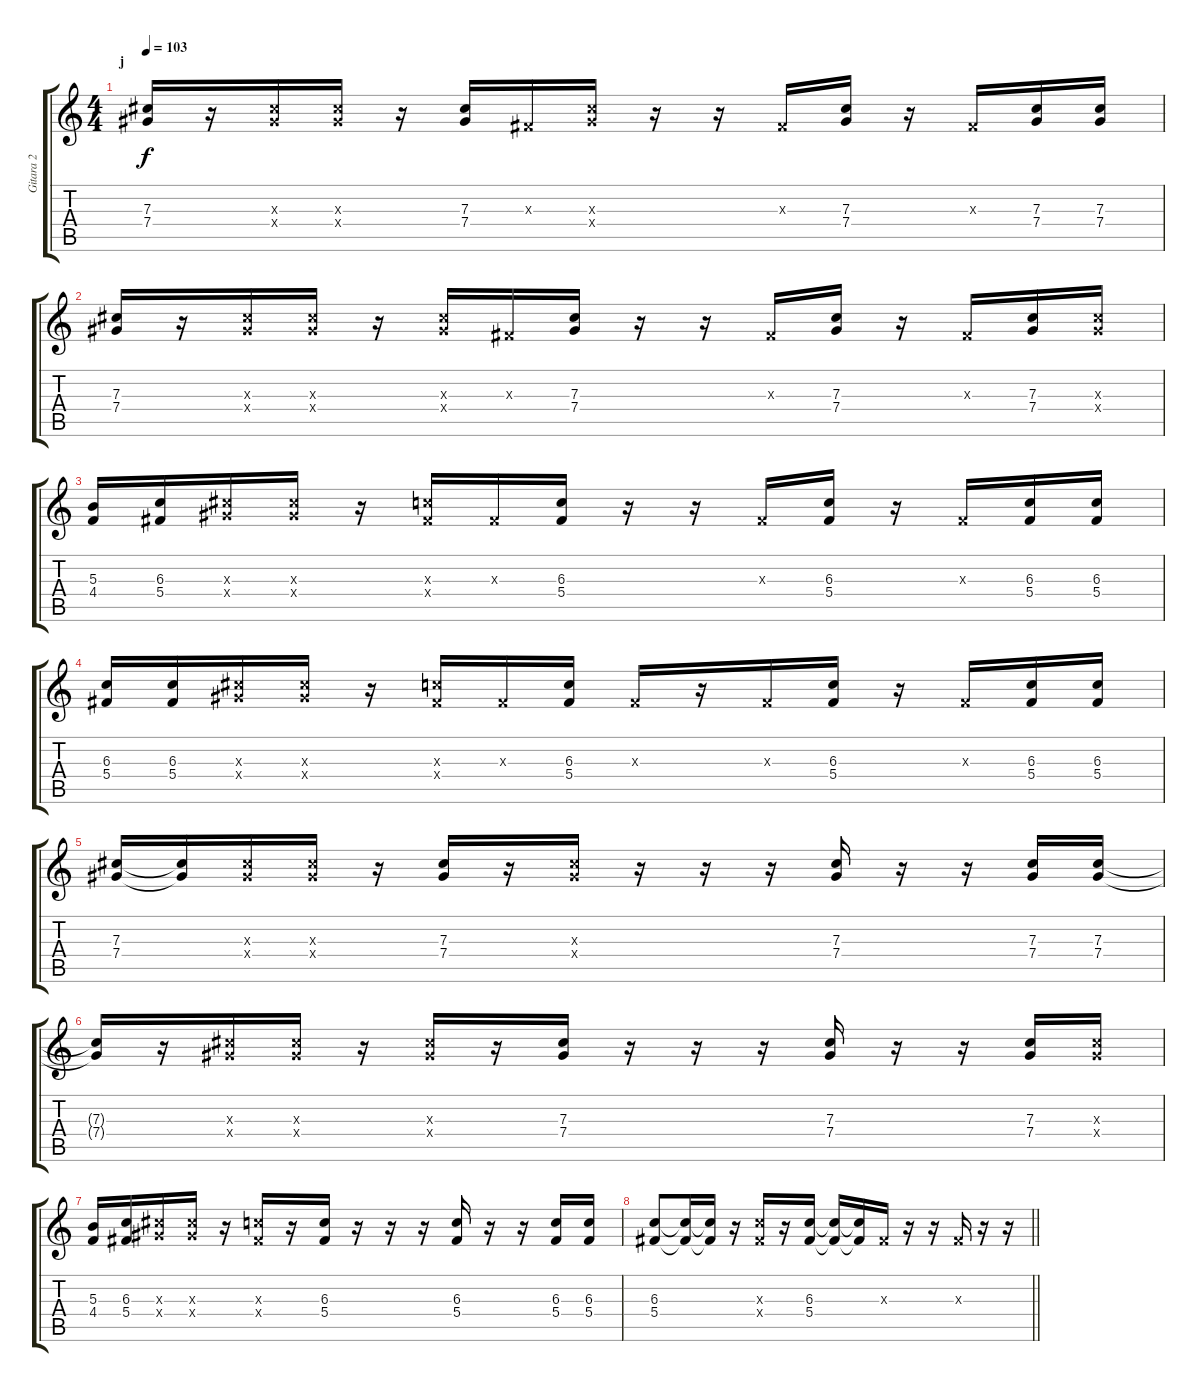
\track ("Gitara 2" "Gitara 2") {instrument electricguitarclean}
\staff {score tabs}
\tuning (Eb4 Bb3 Gb3 Db3 Ab2 Eb2) {hide}
\ts (4 4)
\section ("" "j")
\tempo 103
\clef g2
\ks c
(7.3 7.4).16{dy f} r.16 (7.3{x} 7.4{x}).16 (7.3{x} 7.4{x}).16 r.16 (7.3 7.4).16 0.3{x}.16 (7.3{x} 7.4{x}).16 r.16 r.16 0.3{x}.16 (7.3 7.4).16 r.16 0.3{x}.16 (7.3 7.4).16 (7.3 7.4).16 |
(7.3 7.4).16 r.16 (7.3{x} 7.4{x}).16 (7.3{x} 7.4{x}).16 r.16 (7.3{x} 7.4{x}).16 0.3{x}.16 (7.3 7.4).16 r.16 r.16 0.3{x}.16 (7.3 7.4).16 r.16 0.3{x}.16 (7.3 7.4).16 (7.3{x} 7.4{x}).16 |
(5.3 4.4).16 (6.3 5.4).16 (7.3{x} 7.4{x}).16 (7.3{x} 7.4{x}).16 r.16 (6.3{x} 5.4{x}).16 0.3{x}.16 (6.3 5.4).16 r.16 r.16 0.3{x}.16 (6.3 5.4).16 r.16 0.3{x}.16 (6.3 5.4).16 (6.3 5.4).16 |
(6.3 5.4).16 (6.3 5.4).16 (7.3{x} 7.4{x}).16 (7.3{x} 7.4{x}).16 r.16 (6.3{x} 5.4{x}).16 0.3{x}.16 (6.3 5.4).16 0.3{x}.16 r.16 0.3{x}.16 (6.3 5.4).16 r.16 0.3{x}.16 (6.3 5.4).16 (6.3 5.4).16 |
(7.3 7.4).16 (7.3{t} 7.4{t}).16 (7.3{x} 7.4{x}).16 (7.3{x} 7.4{x}).16 r.16 (7.3 7.4).16 r.16 (7.3{x} 7.4{x}).16 r.16 r.16 r.16 (7.3 7.4).16 r.16 r.16 (7.3 7.4).16 (7.3 7.4).16 |
(7.3{t} 7.4{t}).16 r.16 (7.3{x} 7.4{x}).16 (7.3{x} 7.4{x}).16 r.16 (7.3{x} 7.4{x}).16 r.16 (7.3 7.4).16 r.16 r.16 r.16 (7.3 7.4).16 r.16 r.16 (7.3 7.4).16 (7.3{x} 7.4{x}).16 |
(5.3 4.4).16 (6.3 5.4).16 (7.3{x} 7.4{x}).16 (7.3{x} 7.4{x}).16 r.16 (6.3{x} 5.4{x}).16 r.16 (6.3 5.4).16 r.16 r.16 r.16 (6.3 5.4).16 r.16 r.16 (6.3 5.4).16 (6.3 5.4).16 |
\barLineRight lightlight
(6.3 5.4).8 (6.3{t} 5.4{t}).16 (6.3{t} 5.4{t}).16 r.16 (6.3{x} 5.4{x}).16 r.16 (6.3 5.4).16 (6.3{t} 5.4{t}).16 (6.3{t} 5.4{t}).16 0.3{x}.16 r.16 r.16 0.3{x}.16 r.16 r.16
